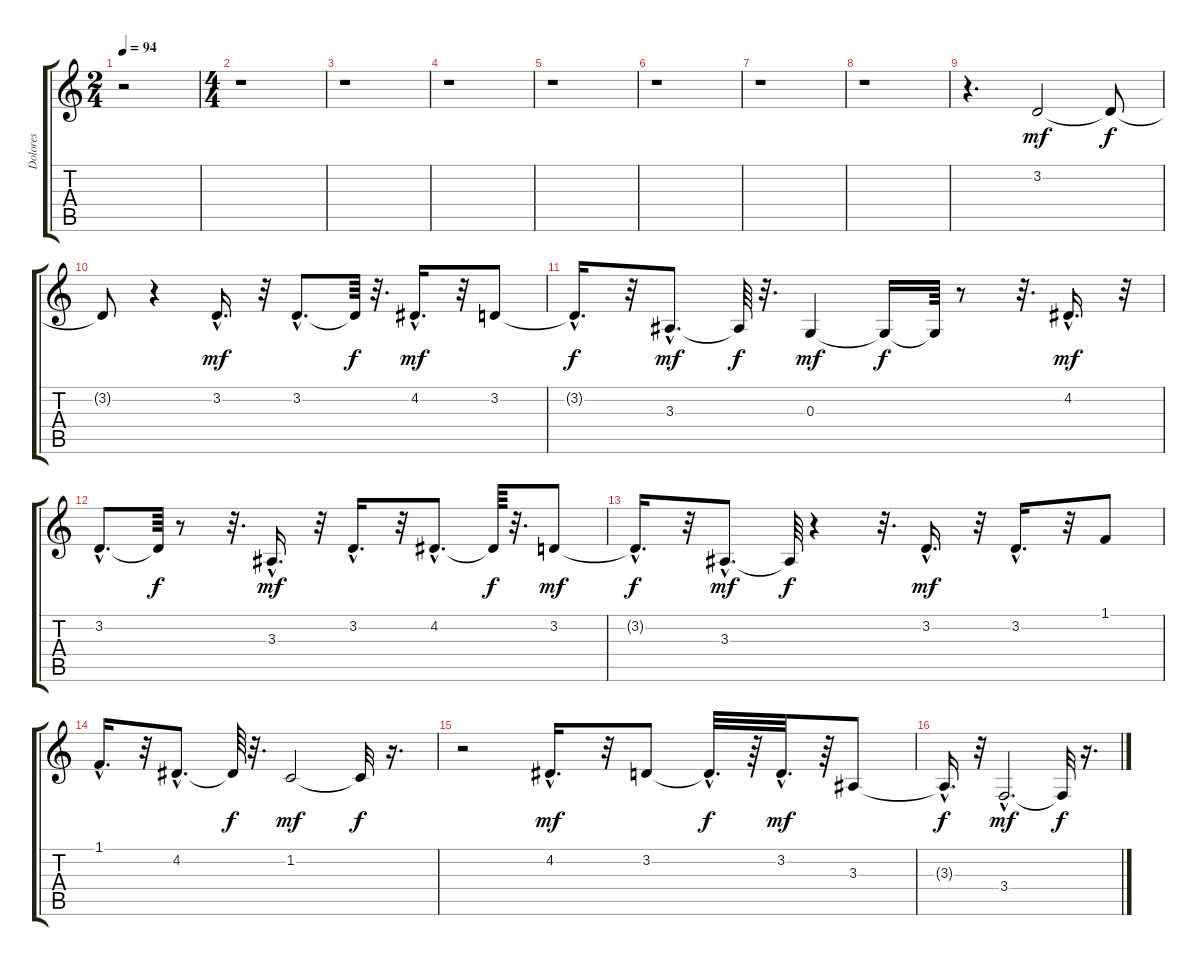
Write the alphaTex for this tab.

\track ("Dolores" "Dolores") {instrument panflute}
\staff {score tabs}
\tuning (E4 B3 G3 D3 A2 E2) {hide}
\ts (2 4)
\tempo 94
\clef g2
\ks c
r.2{dy mf instrument panflute} |
\ts (4 4)
r.1 |
r.1 |
r.1 |
r.1 |
r.1 |
r.1 |
r.1 |
r.4{d} 3.2.2 3.2{t}.8{dy f} |
3.2{t}.8 r.4 3.2{hac}.16{d dy mf} r.32 3.2{hac}.8{d} 3.2{t}.64{dy f} r.32{d} 4.2{hac}.16{d dy mf} r.32 3.2.8 |
3.2{hac t}.16{d dy f} r.32 3.3{hac}.8{d dy mf} 3.3{t}.64{dy f} r.32{d} 0.3.4{dy mf} 0.3{t}.16{dy f} 0.3{t}.64 r.8 r.32{d} 4.2{hac}.16{d dy mf} r.32 |
3.2{hac}.8{d} 3.2{t}.64{dy f} r.8 r.32{d} 3.3{hac}.16{d dy mf} r.32 3.2{hac}.16{d} r.32 4.2{hac}.8{d} 4.2{t}.64{dy f} r.32{d} 3.2.8{dy mf} |
3.2{hac t}.16{d dy f} r.32 3.3{hac}.8{d dy mf} 3.3{t}.64{dy f} r.4 r.32{d} 3.2{hac}.16{d dy mf} r.32 3.2{hac}.16{d} r.32 1.1.8 |
1.1{hac}.16{d} r.32 4.2{hac}.8{d} 4.2{t}.64{dy f} r.32{d} 1.2.2{dy mf} 1.2{t}.32{dy f} r.16{d} |
r.2 4.2{hac}.16{d dy mf} r.32 3.2.8 3.2{hac t}.32{d dy f} r.64 3.2{hac}.32{d dy mf} r.64 3.3.8 |
3.3{hac t}.16{d dy f} r.32 3.4{hac}.2{d dy mf} 3.4{t}.32{dy f} r.16{d}
